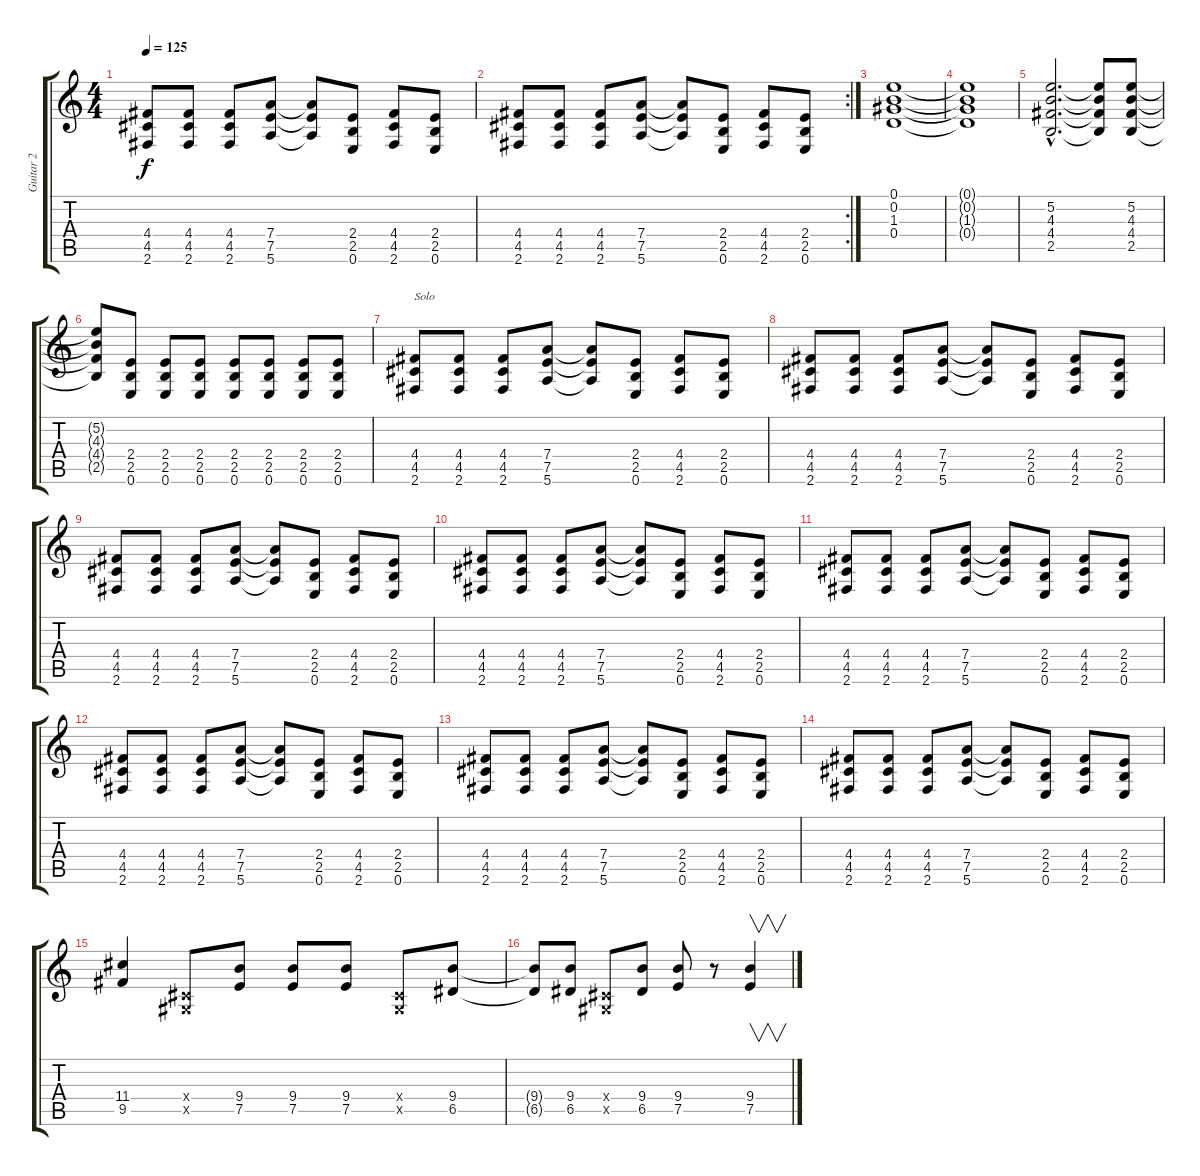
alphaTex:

\track ("Guitar 2" "Guitar 2") {instrument electricguitarclean}
\staff {score tabs}
\tuning (E4 B3 G3 D3 A2 E2) {hide}
\ts (4 4)
\tempo 125
\clef g2
\ks c
(4.4 4.5 2.6).8{dy f} (4.4 4.5 2.6).8 (4.4 4.5 2.6).8 (7.4 7.5 5.6).8 (7.4{t} 7.5{t} 5.6{t}).8 (2.4 2.5 0.6).8 (4.4 4.5 2.6).8 (2.4 2.5 0.6).8 |
\rc 2
(4.4 4.5 2.6).8 (4.4 4.5 2.6).8 (4.4 4.5 2.6).8 (7.4 7.5 5.6).8 (7.4{t} 7.5{t} 5.6{t}).8 (2.4 2.5 0.6).8 (4.4 4.5 2.6).8 (2.4 2.5 0.6).8 |
(0.1 0.2 1.3 0.4).1 |
(0.1{t} 0.2{t} 1.3{t} 0.4{t}).1 |
(5.2{hac} 4.3{hac} 4.4{hac} 2.5{hac}).2{d} (5.2{t} 4.3{t} 4.4{t} 2.5{t}).8 (5.2 4.3 4.4 2.5).8 |
(5.2{t} 4.3{t} 4.4{t} 2.5{t}).8 (2.4 2.5 0.6).8 (2.4 2.5 0.6).8 (2.4 2.5 0.6).8 (2.4 2.5 0.6).8 (2.4 2.5 0.6).8 (2.4 2.5 0.6).8 (2.4 2.5 0.6).8 |
(4.4 4.5 2.6).8{txt "Solo"} (4.4 4.5 2.6).8 (4.4 4.5 2.6).8 (7.4 7.5 5.6).8 (7.4{t} 7.5{t} 5.6{t}).8 (2.4 2.5 0.6).8 (4.4 4.5 2.6).8 (2.4 2.5 0.6).8 |
(4.4 4.5 2.6).8 (4.4 4.5 2.6).8 (4.4 4.5 2.6).8 (7.4 7.5 5.6).8 (7.4{t} 7.5{t} 5.6{t}).8 (2.4 2.5 0.6).8 (4.4 4.5 2.6).8 (2.4 2.5 0.6).8 |
(4.4 4.5 2.6).8 (4.4 4.5 2.6).8 (4.4 4.5 2.6).8 (7.4 7.5 5.6).8 (7.4{t} 7.5{t} 5.6{t}).8 (2.4 2.5 0.6).8 (4.4 4.5 2.6).8 (2.4 2.5 0.6).8 |
(4.4 4.5 2.6).8 (4.4 4.5 2.6).8 (4.4 4.5 2.6).8 (7.4 7.5 5.6).8 (7.4{t} 7.5{t} 5.6{t}).8 (2.4 2.5 0.6).8 (4.4 4.5 2.6).8 (2.4 2.5 0.6).8 |
(4.4 4.5 2.6).8 (4.4 4.5 2.6).8 (4.4 4.5 2.6).8 (7.4 7.5 5.6).8 (7.4{t} 7.5{t} 5.6{t}).8 (2.4 2.5 0.6).8 (4.4 4.5 2.6).8 (2.4 2.5 0.6).8 |
(4.4 4.5 2.6).8 (4.4 4.5 2.6).8 (4.4 4.5 2.6).8 (7.4 7.5 5.6).8 (7.4{t} 7.5{t} 5.6{t}).8 (2.4 2.5 0.6).8 (4.4 4.5 2.6).8 (2.4 2.5 0.6).8 |
(4.4 4.5 2.6).8 (4.4 4.5 2.6).8 (4.4 4.5 2.6).8 (7.4 7.5 5.6).8 (7.4{t} 7.5{t} 5.6{t}).8 (2.4 2.5 0.6).8 (4.4 4.5 2.6).8 (2.4 2.5 0.6).8 |
(4.4 4.5 2.6).8 (4.4 4.5 2.6).8 (4.4 4.5 2.6).8 (7.4 7.5 5.6).8 (7.4{t} 7.5{t} 5.6{t}).8 (2.4 2.5 0.6).8 (4.4 4.5 2.6).8 (2.4 2.5 0.6).8 |
(11.4 9.5).4 (-1.4{x} -1.5{x}).8 (9.4 7.5).8 (9.4 7.5).8 (9.4 7.5).8 (-1.4{x} -1.5{x}).8 (9.4 6.5).8 |
(9.4{t} 6.5{t}).8 (9.4 6.5).8 (-1.4{x} -1.5{x}).8 (9.4 6.5).8 (9.4 7.5).8 r.8 (9.4 7.5).4{v}
